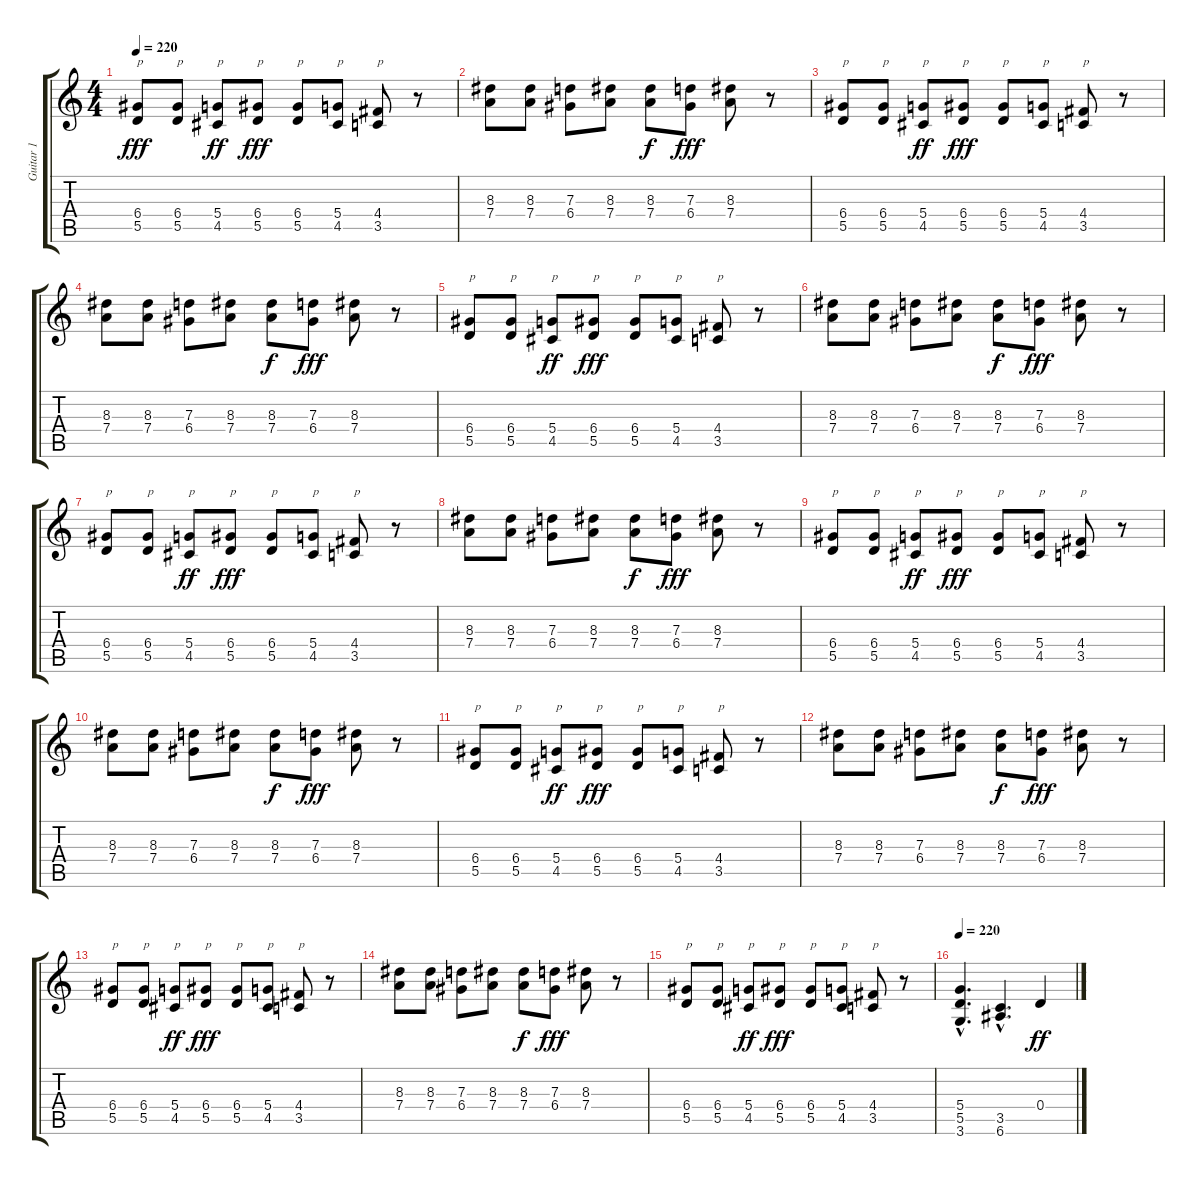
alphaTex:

\track ("Guitar 1" "Guitar 1") {instrument distortionguitar}
\staff {score tabs}
\tuning (E4 B3 G3 D3 A2 E2) {hide}
\ts (4 4)
\tempo 220
\clef g2
\ks c
(6.4 5.5).8{txt "p" dy fff} (6.4 5.5).8{txt "p"} (5.4 4.5).8{txt "p" dy ff} (6.4 5.5).8{txt "p" dy fff} (6.4 5.5).8{txt "p"} (5.4 4.5).8{txt "p"} (4.4 3.5).8{txt "p"} r.8 |
(8.3 7.4).8 (8.3 7.4).8 (7.3 6.4).8 (8.3 7.4).8 (8.3 7.4).8{dy f} (7.3 6.4).8{dy fff} (8.3 7.4).8 r.8 |
(6.4 5.5).8{txt "p"} (6.4 5.5).8{txt "p"} (5.4 4.5).8{txt "p" dy ff} (6.4 5.5).8{txt "p" dy fff} (6.4 5.5).8{txt "p"} (5.4 4.5).8{txt "p"} (4.4 3.5).8{txt "p"} r.8 |
(8.3 7.4).8 (8.3 7.4).8 (7.3 6.4).8 (8.3 7.4).8 (8.3 7.4).8{dy f} (7.3 6.4).8{dy fff} (8.3 7.4).8 r.8 |
(6.4 5.5).8{txt "p"} (6.4 5.5).8{txt "p"} (5.4 4.5).8{txt "p" dy ff} (6.4 5.5).8{txt "p" dy fff} (6.4 5.5).8{txt "p"} (5.4 4.5).8{txt "p"} (4.4 3.5).8{txt "p"} r.8 |
(8.3 7.4).8 (8.3 7.4).8 (7.3 6.4).8 (8.3 7.4).8 (8.3 7.4).8{dy f} (7.3 6.4).8{dy fff} (8.3 7.4).8 r.8 |
(6.4 5.5).8{txt "p"} (6.4 5.5).8{txt "p"} (5.4 4.5).8{txt "p" dy ff} (6.4 5.5).8{txt "p" dy fff} (6.4 5.5).8{txt "p"} (5.4 4.5).8{txt "p"} (4.4 3.5).8{txt "p"} r.8 |
(8.3 7.4).8 (8.3 7.4).8 (7.3 6.4).8 (8.3 7.4).8 (8.3 7.4).8{dy f} (7.3 6.4).8{dy fff} (8.3 7.4).8 r.8 |
(6.4 5.5).8{txt "p"} (6.4 5.5).8{txt "p"} (5.4 4.5).8{txt "p" dy ff} (6.4 5.5).8{txt "p" dy fff} (6.4 5.5).8{txt "p"} (5.4 4.5).8{txt "p"} (4.4 3.5).8{txt "p"} r.8 |
(8.3 7.4).8 (8.3 7.4).8 (7.3 6.4).8 (8.3 7.4).8 (8.3 7.4).8{dy f} (7.3 6.4).8{dy fff} (8.3 7.4).8 r.8 |
(6.4 5.5).8{txt "p"} (6.4 5.5).8{txt "p"} (5.4 4.5).8{txt "p" dy ff} (6.4 5.5).8{txt "p" dy fff} (6.4 5.5).8{txt "p"} (5.4 4.5).8{txt "p"} (4.4 3.5).8{txt "p"} r.8 |
(8.3 7.4).8 (8.3 7.4).8 (7.3 6.4).8 (8.3 7.4).8 (8.3 7.4).8{dy f} (7.3 6.4).8{dy fff} (8.3 7.4).8 r.8 |
(6.4 5.5).8{txt "p"} (6.4 5.5).8{txt "p"} (5.4 4.5).8{txt "p" dy ff} (6.4 5.5).8{txt "p" dy fff} (6.4 5.5).8{txt "p"} (5.4 4.5).8{txt "p"} (4.4 3.5).8{txt "p"} r.8 |
(8.3 7.4).8 (8.3 7.4).8 (7.3 6.4).8 (8.3 7.4).8 (8.3 7.4).8{dy f} (7.3 6.4).8{dy fff} (8.3 7.4).8 r.8 |
(6.4 5.5).8{txt "p"} (6.4 5.5).8{txt "p"} (5.4 4.5).8{txt "p" dy ff} (6.4 5.5).8{txt "p" dy fff} (6.4 5.5).8{txt "p"} (5.4 4.5).8{txt "p"} (4.4 3.5).8{txt "p"} r.8 |
\tempo 220
(5.4{hac} 5.5{hac} 3.6{hac}).4{d} (3.5{hac} 6.6{hac}).4{d} 0.4.4{dy ff}
